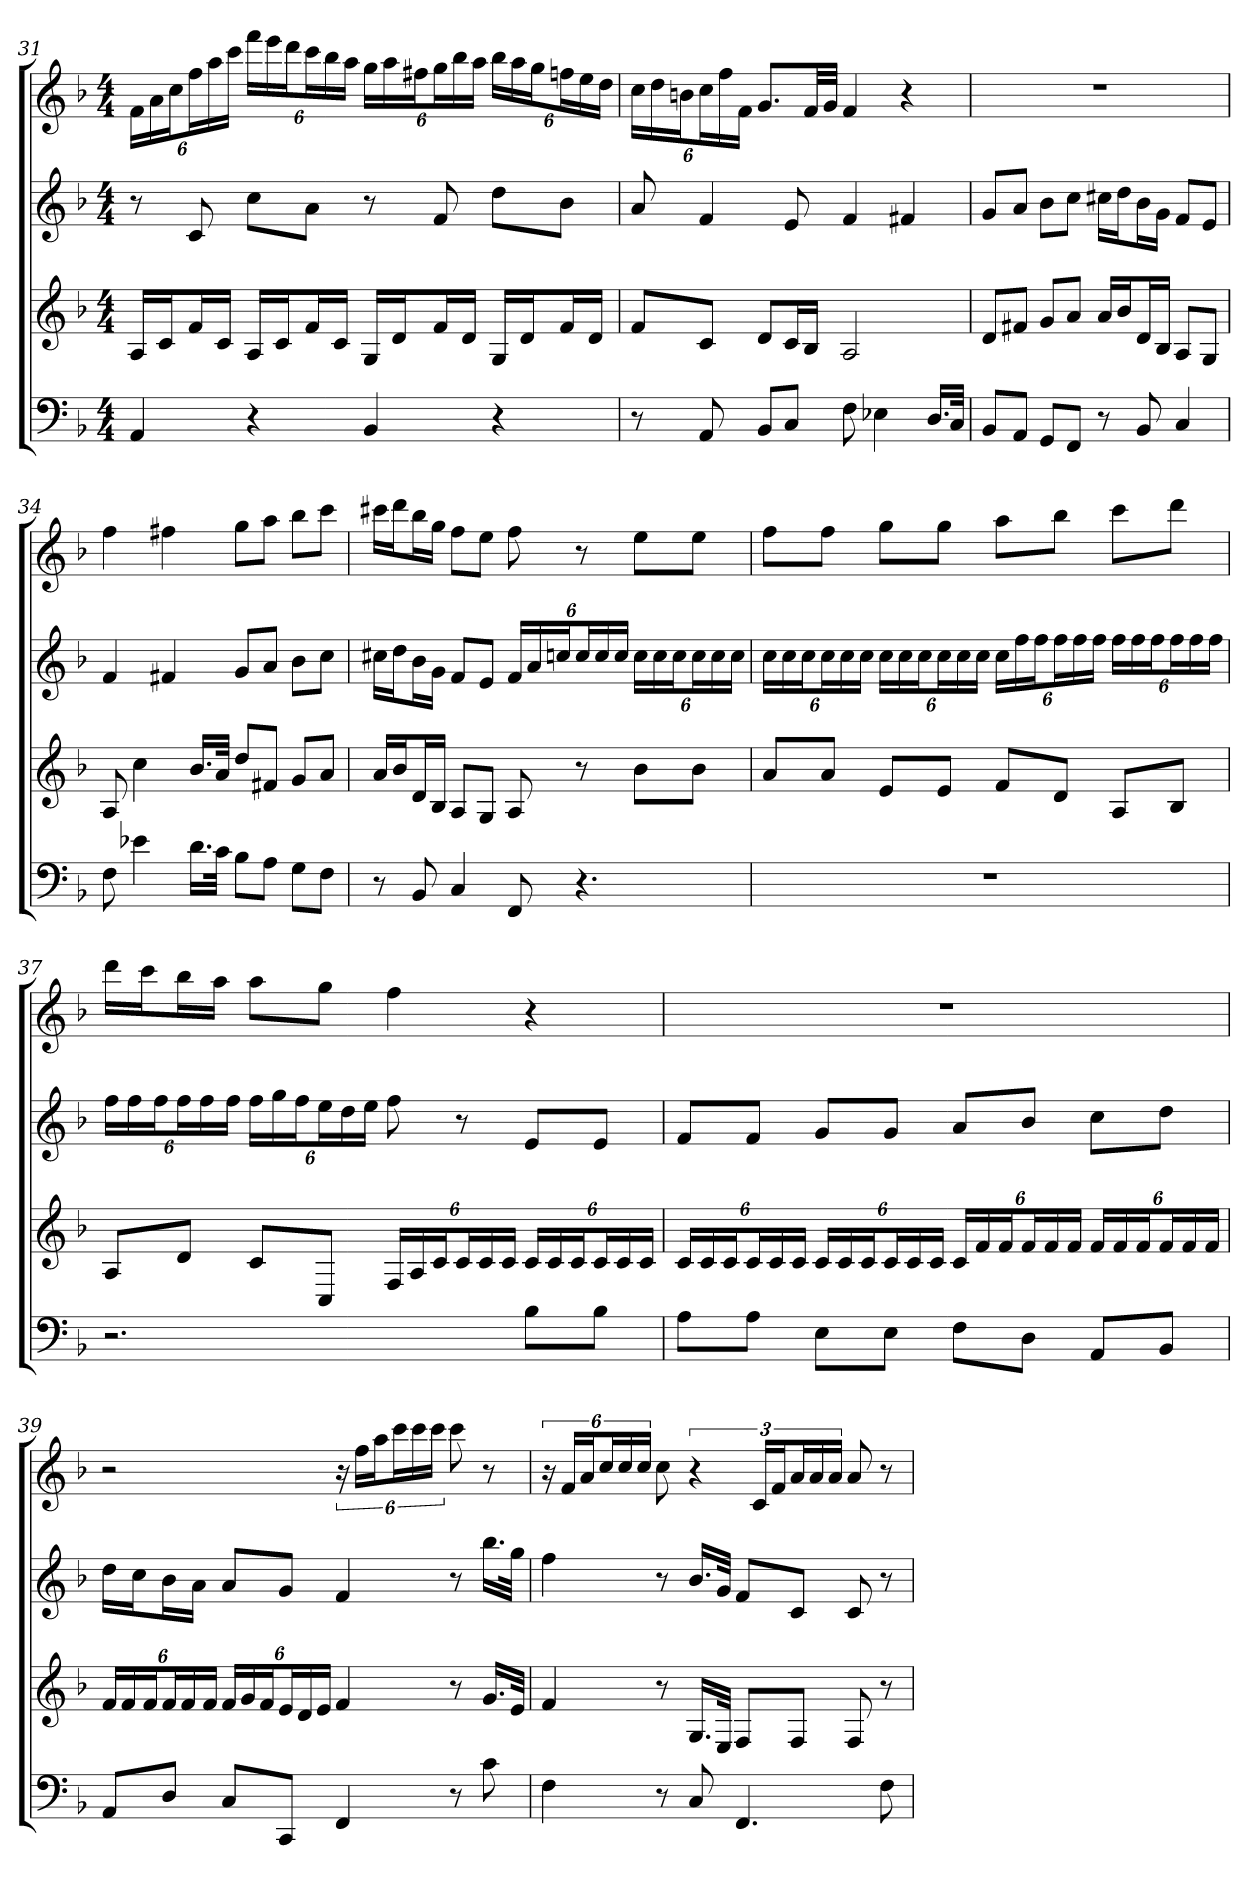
**kern	**kern	**kern	**kern
*part4	*part3	*part2	*part1
*staff4	*staff3	*staff2	*staff1
*k[b-]	*k[b-]	*k[b-]	*k[b-]
*d:	*d:	*d:	*d:
*M4/4	*M4/4	*M4/4	*M4/4
=31	=31	=31	=31
4AA	16ALL	8r	24fLL
.	.	.	24a
.	16cJ	.	.
.	.	.	24ccJ
.	16fL	8c	24ffL
.	.	.	24aa
.	16cJJ	.	.
.	.	.	24cccJJ
4r	16ALL	8ccL	24fffLL
.	.	.	24eee
.	16cJ	.	.
.	.	.	24dddJ
.	16fL	8aJ	24cccL
.	.	.	24bb-
.	16cJJ	.	.
.	.	.	24aaJJ
4BB-	16GLL	8r	24ggLL
.	.	.	24aa
.	16dJ	.	.
.	.	.	24ff#XJ
.	16fL	8f	24ggL
.	.	.	24bb-
.	16dJJ	.	.
.	.	.	24aaJJ
4r	16GLL	8ddL	24bb-LL
.	.	.	24aa
.	16dJ	.	.
.	.	.	24ggJ
.	16fL	8b-J	24ffnL
.	.	.	24ee
.	16dJJ	.	.
.	.	.	24ddJJ
=32	=32	=32	=32
8r	8fL	8a	24ccLL
.	.	.	24dd
.	.	.	24bnJ
8AA	8cJ	4f	24ccL
.	.	.	24ff
.	.	.	24fJJ
8BB-L	8dL	.	8.gL
8CJ	16cL	8e	.
.	16B-JJ	.	32fLL
.	.	.	32gJJJ
8F	2A	4f	4f
4E-X	.	.	.
.	.	4f#X	4r
16.DLL	.	.	.
32CJJk	.	.	.
=33	=33	=33	=33
8BB-L	8dL	8gL	1r
8AAJ	8f#XJ	8aJ	.
8GGL	8gL	8b-L	.
8FFJ	8aJ	8ccJ	.
8r	16aLL	16cc#XLL	.
.	16b-J	16ddJ	.
8BB-	16dL	16b-L	.
.	16B-JJ	16gJJ	.
4C	8AL	8fL	.
.	8GJ	8eJ	.
=34	=34	=34	=34
8F	8A	4f	4ff
4e-X	4cc	.	.
.	.	4f#X	4ff#X
16.dLL	16.b-LL	.	.
32cJJk	32aJJk	.	.
8B-L	8ddL	8gL	8ggL
8AJ	8f#XJ	8aJ	8aaJ
8GL	8gL	8b-L	8bb-L
8FJ	8aJ	8ccJ	8cccJ
=35	=35	=35	=35
8r	16aLL	16cc#XLL	16ccc#XLL
.	16b-J	16ddJ	16dddJ
8BB-	16dL	16b-L	16bb-L
.	16B-JJ	16gJJ	16ggJJ
4C	8AL	8fL	8ffL
.	8GJ	8eJ	8eeJ
8FF	8A	24fLL	8ff
.	.	24a	.
.	.	24ccnJ	.
4.r	8r	24ccL	8r
.	.	24cc	.
.	.	24ccJJ	.
.	8b-L	24ccLL	8eeL
.	.	24cc	.
.	.	24ccJ	.
.	8b-J	24ccL	8eeJ
.	.	24cc	.
.	.	24ccJJ	.
=36	=36	=36	=36
1r	8aL	24ccLL	8ffL
.	.	24cc	.
.	.	24ccJ	.
.	8aJ	24ccL	8ffJ
.	.	24cc	.
.	.	24ccJJ	.
.	8eL	24ccLL	8ggL
.	.	24cc	.
.	.	24ccJ	.
.	8eJ	24ccL	8ggJ
.	.	24cc	.
.	.	24ccJJ	.
.	8fL	24ccLL	8aaL
.	.	24ff	.
.	.	24ffJ	.
.	8dJ	24ffL	8bb-J
.	.	24ff	.
.	.	24ffJJ	.
.	8AL	24ffLL	8cccL
.	.	24ff	.
.	.	24ffJ	.
.	8B-J	24ffL	8dddJ
.	.	24ff	.
.	.	24ffJJ	.
=37	=37	=37	=37
2.r	8AL	24ffLL	16dddLL
.	.	24ff	.
.	.	.	16cccJ
.	.	24ffJ	.
.	8dJ	24ffL	16bb-L
.	.	24ff	.
.	.	.	16aaJJ
.	.	24ffJJ	.
.	8cL	24ffLL	8aaL
.	.	24gg	.
.	.	24ffJ	.
.	8CJ	24eeL	8ggJ
.	.	24dd	.
.	.	24eeJJ	.
.	24FLL	8ff	4ff
.	24A	.	.
.	24cJ	.	.
.	24cL	8r	.
.	24c	.	.
.	24cJJ	.	.
8B-L	24cLL	8eL	4r
.	24c	.	.
.	24cJ	.	.
8B-J	24cL	8eJ	.
.	24c	.	.
.	24cJJ	.	.
=38	=38	=38	=38
8AL	24cLL	8fL	1r
.	24c	.	.
.	24cJ	.	.
8AJ	24cL	8fJ	.
.	24c	.	.
.	24cJJ	.	.
8EL	24cLL	8gL	.
.	24c	.	.
.	24cJ	.	.
8EJ	24cL	8gJ	.
.	24c	.	.
.	24cJJ	.	.
8FL	24cLL	8aL	.
.	24f	.	.
.	24fJ	.	.
8DJ	24fL	8b-J	.
.	24f	.	.
.	24fJJ	.	.
8AAL	24fLL	8ccL	.
.	24f	.	.
.	24fJ	.	.
8BB-J	24fL	8ddJ	.
.	24f	.	.
.	24fJJ	.	.
=39	=39	=39	=39
8AAL	24fLL	16ddLL	2r
.	24f	.	.
.	.	16ccJ	.
.	24fJ	.	.
8DJ	24fL	16b-L	.
.	24f	.	.
.	.	16aJJ	.
.	24fJJ	.	.
8CL	24fLL	8aL	.
.	24g	.	.
.	24fJ	.	.
8CCJ	24eL	8gJ	.
.	24d	.	.
.	24eJJ	.	.
4FF	4f	4f	24r
.	.	.	24ffLL
.	.	.	24aaJ
.	.	.	24cccL
.	.	.	24ccc
.	.	.	24cccJJ
8r	8r	8r	8ccc
8c	16.gLL	16.bb-LL	8r
.	32eJJk	32ggJJk	.
=40	=40	=40	=40
4F	4f	4ff	24r
.	.	.	24fLL
.	.	.	24aJ
.	.	.	24ccL
.	.	.	24cc
.	.	.	24ccJJ
8r	8r	8r	8cc
8C	16.GLL	16.b-LL	6r
.	32EJJk	32gJJk	.
4.FF	8FL	8fL	.
.	.	.	24cLL
.	.	.	24fJ
.	8FJ	8cJ	24aL
.	.	.	24a
.	.	.	24aJJ
.	8F	8c	8a
8F	8r	8r	8r
=	=	=	=
*-	*-	*-	*-
